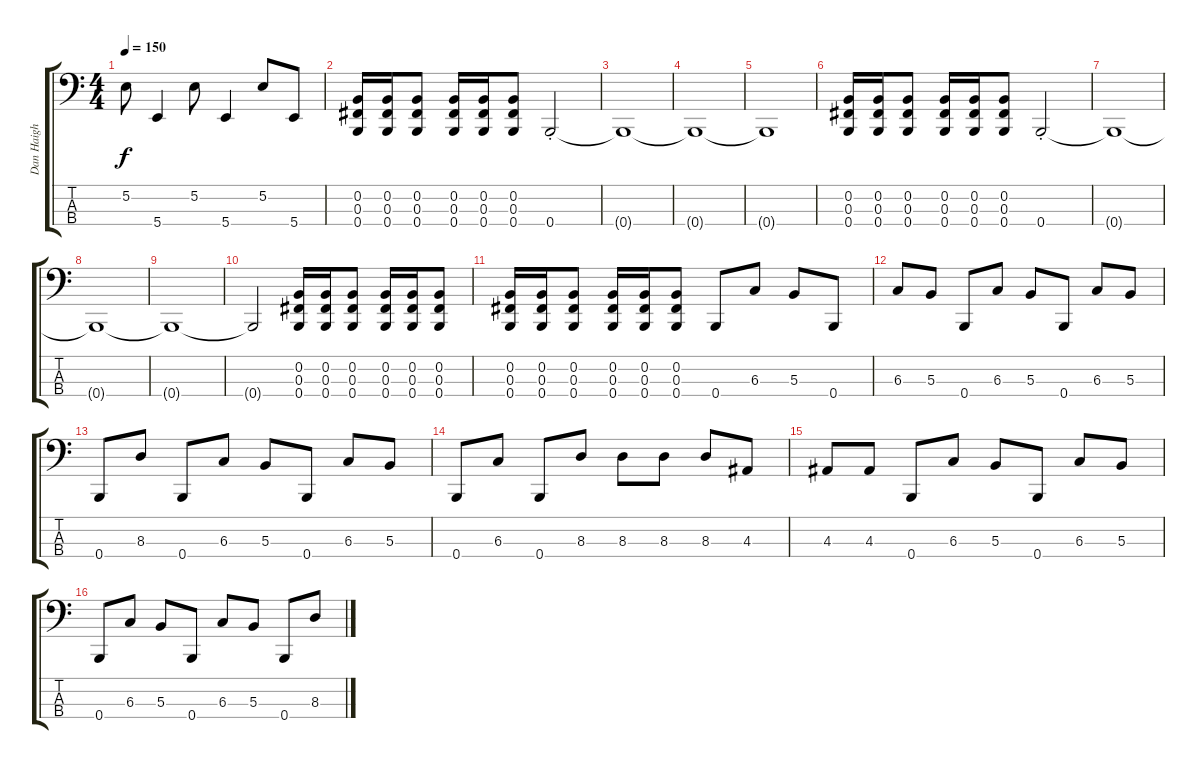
\track ("Dan Haigh - Bass" "Dan Haigh ") {instrument electricbassfinger}
\staff {score tabs}
\tuning (E2 B1 Gb1 B0) {hide}
\ts (4 4)
\tempo 150
\clef f4
\ks c
5.2.8{dy f} 5.4.4 5.2.8 5.4.4 5.2.8 5.4.8 |
(0.2 0.3 0.4).16 (0.2 0.3 0.4).16 (0.2 0.3 0.4).8 (0.2 0.3 0.4).16 (0.2 0.3 0.4).16 (0.2 0.3 0.4).8 0.4{st}.2 |
0.4{t}.1 |
0.4{t}.1 |
0.4{t}.1 |
(0.2 0.3 0.4).16 (0.2 0.3 0.4).16 (0.2 0.3 0.4).8 (0.2 0.3 0.4).16 (0.2 0.3 0.4).16 (0.2 0.3 0.4).8 0.4{st}.2 |
0.4{t}.1 |
0.4{t}.1 |
0.4{t}.1 |
0.4{t}.2 (0.2 0.3 0.4).16 (0.2 0.3 0.4).16 (0.2 0.3 0.4).8 (0.2 0.3 0.4).16 (0.2 0.3 0.4).16 (0.2 0.3 0.4).8 |
(0.2 0.3 0.4).16 (0.2 0.3 0.4).16 (0.2 0.3 0.4).8 (0.2 0.3 0.4).16 (0.2 0.3 0.4).16 (0.2 0.3 0.4).8 0.4.8 6.3.8 5.3.8 0.4.8 |
6.3.8 5.3.8 0.4.8 6.3.8 5.3.8 0.4.8 6.3.8 5.3.8 |
0.4.8 8.3.8 0.4.8 6.3.8 5.3.8 0.4.8 6.3.8 5.3.8 |
0.4.8 6.3.8 0.4.8 8.3.8 8.3.8 8.3.8 8.3.8 4.3.8 |
4.3.8 4.3.8 0.4.8 6.3.8 5.3.8 0.4.8 6.3.8 5.3.8 |
0.4.8 6.3.8 5.3.8 0.4.8 6.3.8 5.3.8 0.4.8 8.3.8
